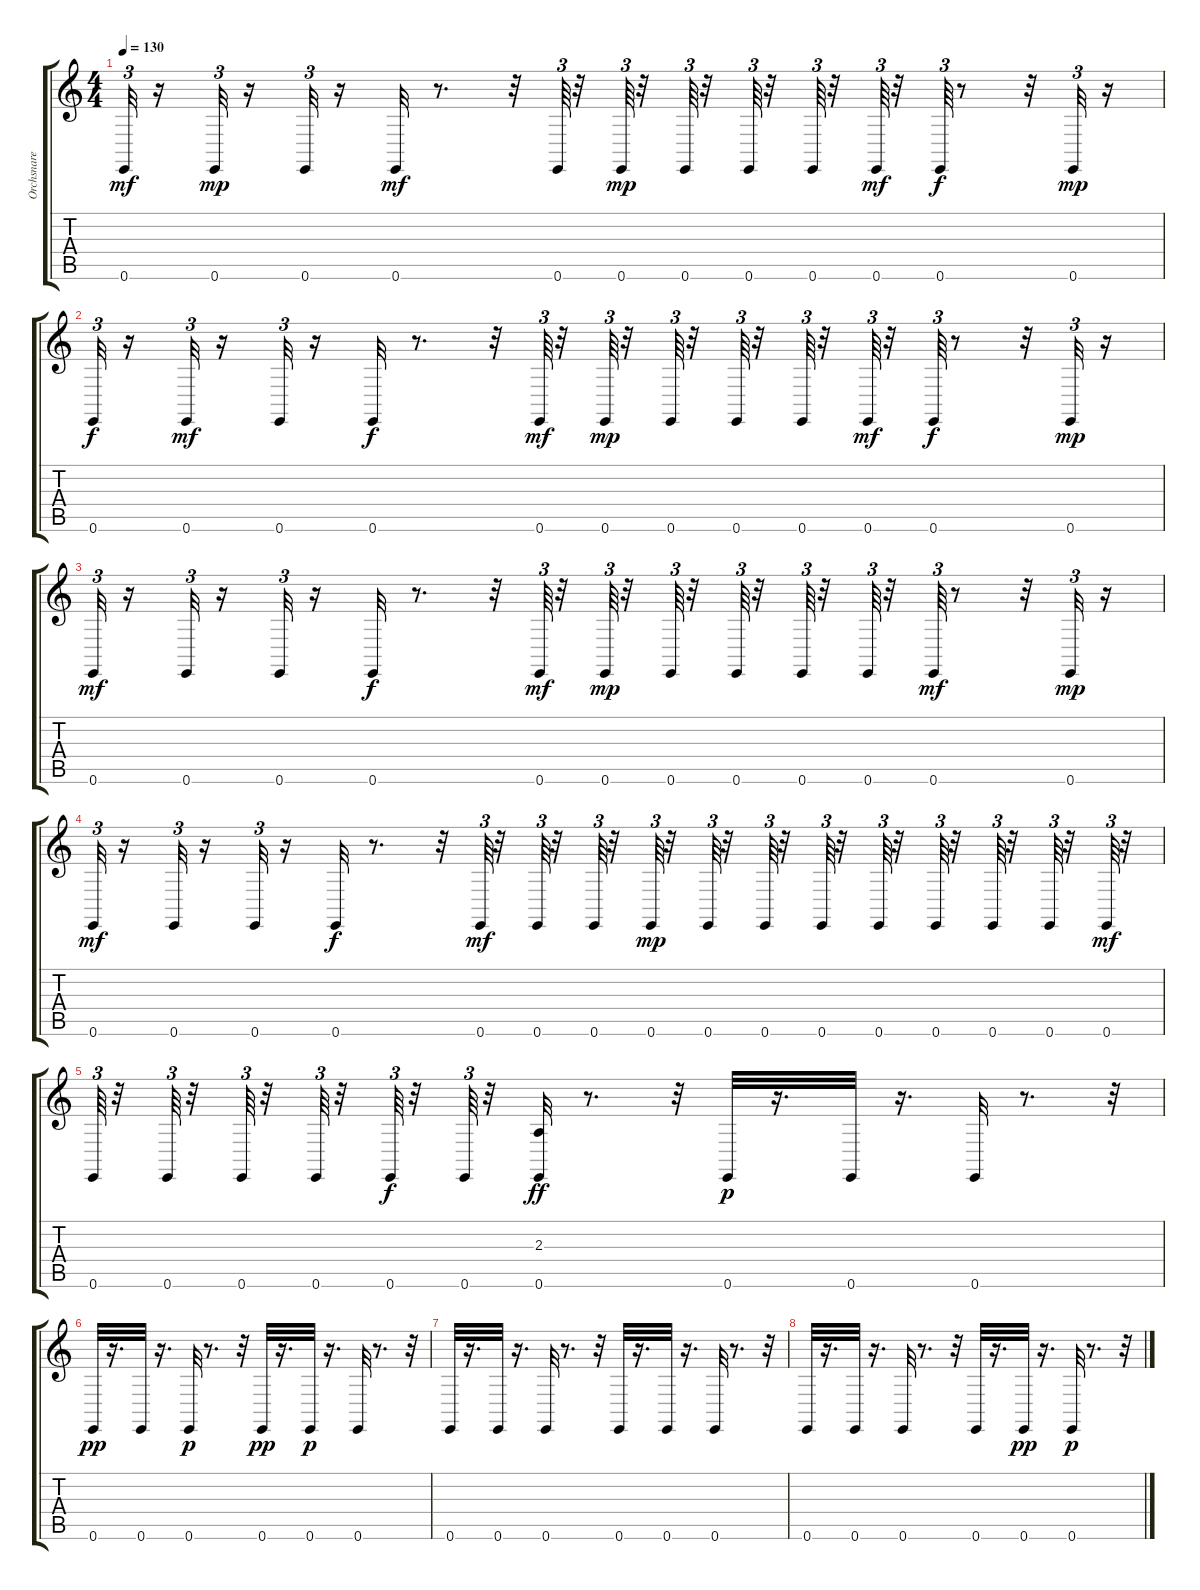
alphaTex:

\track ("Orchsnare" "Orchsnare") {instrument stringensemble1}
\staff {score tabs}
\tuning (E4 B3 G3 D3 A2 E2) {hide}
\ts (4 4)
\tempo 130
\clef g2
\ks c
0.6.32{tu (3 2) dy mf} r.16 0.6.32{tu (3 2) dy mp} r.16 0.6.32{tu (3 2)} r.16 0.6.32{dy mf} r.8{d} r.32 0.6.64{tu (3 2)} r.32 0.6.64{tu (3 2) dy mp} r.32 0.6.64{tu (3 2)} r.32 0.6.64{tu (3 2)} r.32 0.6.64{tu (3 2)} r.32 0.6.64{tu (3 2) dy mf} r.32 0.6.64{tu (3 2) dy f} r.8 r.32 0.6.32{tu (3 2) dy mp} r.16 |
0.6.32{tu (3 2) dy f} r.16 0.6.32{tu (3 2) dy mf} r.16 0.6.32{tu (3 2)} r.16 0.6.32{dy f} r.8{d} r.32 0.6.64{tu (3 2) dy mf} r.32 0.6.64{tu (3 2) dy mp} r.32 0.6.64{tu (3 2)} r.32 0.6.64{tu (3 2)} r.32 0.6.64{tu (3 2)} r.32 0.6.64{tu (3 2) dy mf} r.32 0.6.64{tu (3 2) dy f} r.8 r.32 0.6.32{tu (3 2) dy mp} r.16 |
0.6.32{tu (3 2) dy mf} r.16 0.6.32{tu (3 2)} r.16 0.6.32{tu (3 2)} r.16 0.6.32{dy f} r.8{d} r.32 0.6.64{tu (3 2) dy mf} r.32 0.6.64{tu (3 2) dy mp} r.32 0.6.64{tu (3 2)} r.32 0.6.64{tu (3 2)} r.32 0.6.64{tu (3 2)} r.32 0.6.64{tu (3 2)} r.32 0.6.64{tu (3 2) dy mf} r.8 r.32 0.6.32{tu (3 2) dy mp} r.16 |
0.6.32{tu (3 2) dy mf} r.16 0.6.32{tu (3 2)} r.16 0.6.32{tu (3 2)} r.16 0.6.32{dy f} r.8{d} r.32 0.6.64{tu (3 2) dy mf} r.32 0.6.64{tu (3 2)} r.32 0.6.64{tu (3 2)} r.32 0.6.64{tu (3 2) dy mp} r.32 0.6.64{tu (3 2)} r.32 0.6.64{tu (3 2)} r.32 0.6.64{tu (3 2)} r.32 0.6.64{tu (3 2)} r.32 0.6.64{tu (3 2)} r.32 0.6.64{tu (3 2)} r.32 0.6.64{tu (3 2)} r.32 0.6.64{tu (3 2) dy mf} r.32 |
0.6.64{tu (3 2)} r.32 0.6.64{tu (3 2)} r.32 0.6.64{tu (3 2)} r.32 0.6.64{tu (3 2)} r.32 0.6.64{tu (3 2) dy f} r.32 0.6.64{tu (3 2)} r.32 (2.3 0.6).32{dy ff} r.8{d} r.32 0.6.32{dy p} r.16{d} 0.6.32 r.16{d} 0.6.32 r.8{d} r.32 |
0.6.32{dy pp} r.16{d} 0.6.32 r.16{d} 0.6.32{dy p} r.8{d} r.32 0.6.32{dy pp} r.16{d} 0.6.32{dy p} r.16{d} 0.6.32 r.8{d} r.32 |
0.6.32 r.16{d} 0.6.32 r.16{d} 0.6.32 r.8{d} r.32 0.6.32 r.16{d} 0.6.32 r.16{d} 0.6.32 r.8{d} r.32 |
0.6.32 r.16{d} 0.6.32 r.16{d} 0.6.32 r.8{d} r.32 0.6.32 r.16{d} 0.6.32{dy pp} r.16{d} 0.6.32{dy p} r.8{d} r.32
